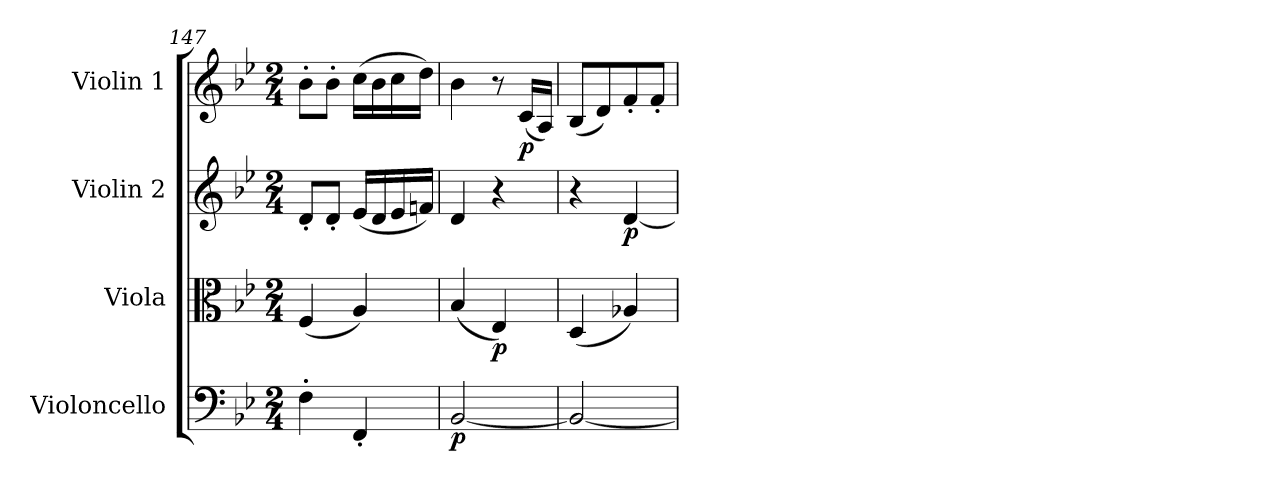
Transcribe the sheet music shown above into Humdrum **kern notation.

**kern	**dynam	**kern	**dynam	**kern	**dynam	**kern	**dynam
*part4	*part4	*part3	*part3	*part2	*part2	*part1	*part1
*staff4	*staff4	*staff3	*staff3	*staff2	*staff2	*staff1	*staff1
*I"Violoncello	*	*I"Viola	*	*I"Violin 2	*	*I"Violin 1	*
*I'Vc	*	*I'Vla	*	*I'Vln	*	*I'Vln	*
!!LO:PB:g=z
*clefF4	*	*clefC3	*	*clefG2	*	*clefG2	*
*k[b-e-]	*	*k[b-e-]	*	*k[b-e-]	*	*k[b-e-]	*
*M2/4	*	*M2/4	*	*M2/4	*	*M2/4	*
=147	=147	=147	=147	=147	=147	=147	=147
4F'\	.	(4F/	.	8d'/L	.	8b-'\L	.
.	.	.	.	8d'/J	.	8b-'\J	.
4FF'/	.	4A/)	.	(16e-/LL	.	(16cc\LL	.
.	.	.	.	16d/	.	16b-\	.
.	.	.	.	16e-/	.	16cc\	.
.	.	.	.	16fn/JJ)	.	16dd\JJ)	.
=148	=148	=148	=148	=148	=148	=148	=148
!	!LO:DY:b	!	!	!	!	!	!
[2BB-/	p	(4B-/	.	4d/	.	4b-\	.
!	!	!	!LO:DY:b	!	!	!	!
.	.	4E-/)	p	4r	.	8r	.
!	!	!	!	!	!	!	!LO:DY:b
.	.	.	.	.	.	(16c/LL	p
.	.	.	.	.	.	16A/JJ)	.
=149	=149	=149	=149	=149	=149	=149	=149
2BB-/_	.	(4D/	.	4r	.	(8B-/L	.
.	.	.	.	.	.	8d/)	.
!	!	!	!	!	!LO:DY:b	!	!
.	.	4A-X/)	.	[4d/	p	8f'/	.
.	.	.	.	.	.	8f'/J	.
=	=	=	=	=	=	=	=
*-	*-	*-	*-	*-	*-	*-	*-
